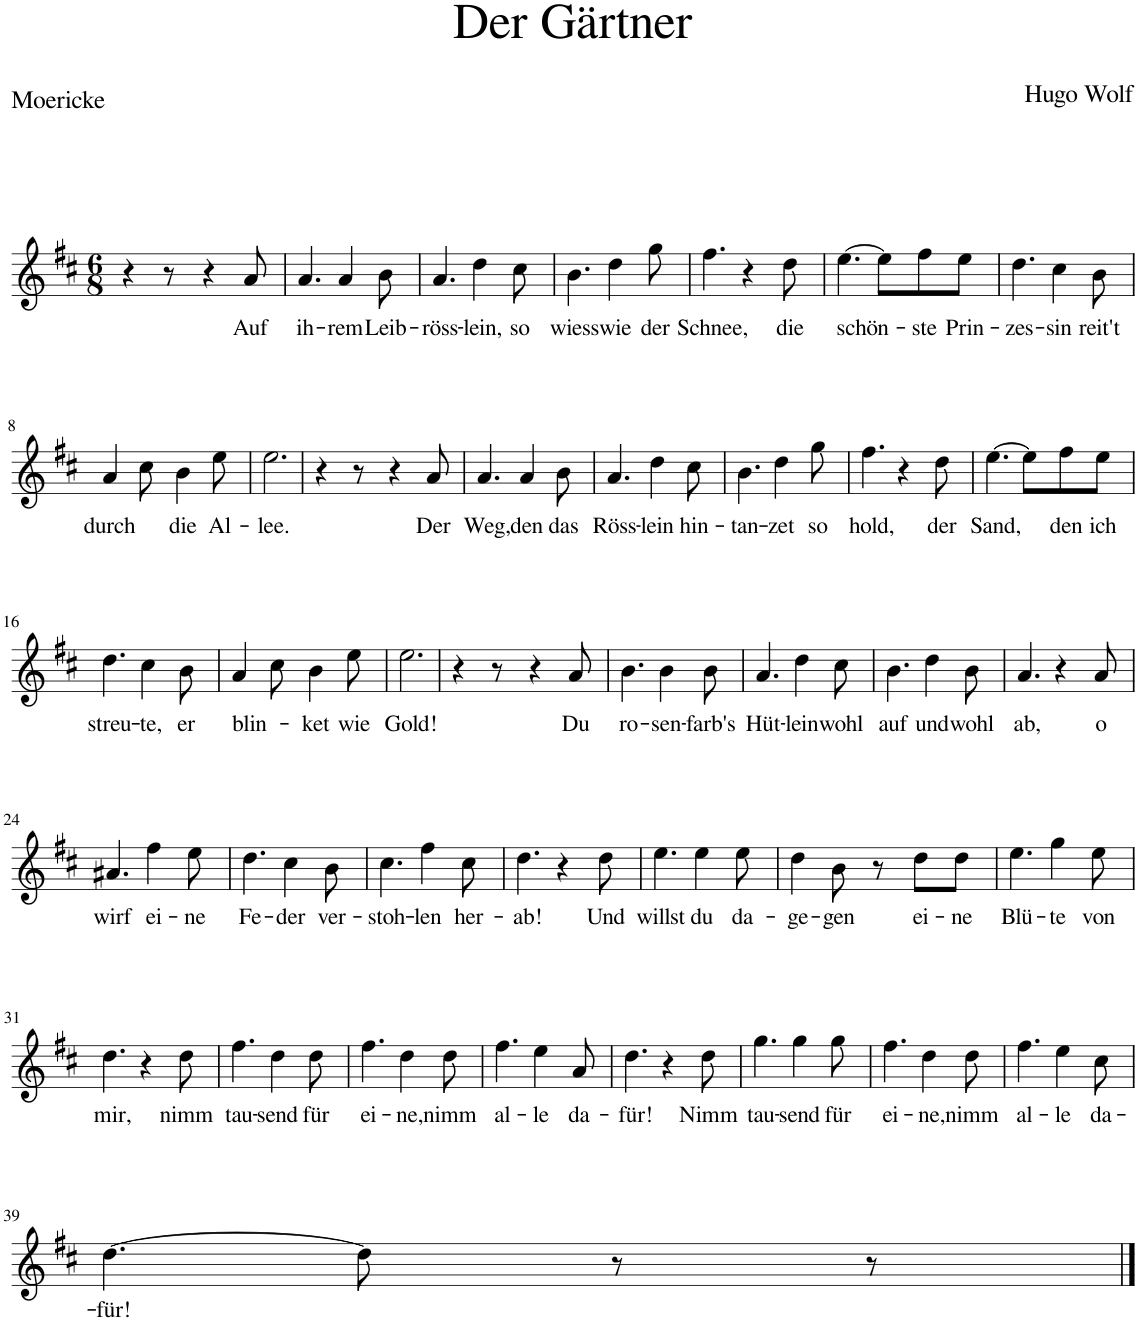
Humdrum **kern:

**kern	**text
*part1	*part1
*staff1	*staff1
*I"Piano	*
*I'Pno	*
*clefG2	*
*k[f#c#]	*
*M6/8	*
=1	=1
4r	.
8r	.
4r	.
!	!LO:LY:b
8a/	Auf
=2	=2
!	!LO:LY:b
4.a/	ih-
!	!LO:LY:b
4a/	-rem
!	!LO:LY:b
8b\	Leib-
=3	=3
!	!LO:LY:b
4.a/	-röss-
!	!LO:LY:b
4dd\	-lein,
!	!LO:LY:b
8cc#\	so
=4	=4
!	!LO:LY:b
4.b\	wiess
!	!LO:LY:b
4dd\	wie
!	!LO:LY:b
8gg\	der
=5	=5
!	!LO:LY:b
4.ff#\	Schnee,
4r	.
!	!LO:LY:b
8dd\	die
=6	=6
!	!LO:LY:b
[4.ee\	schön-
8ee\L]	.
!	!LO:LY:b
8ff#\	-ste
!	!LO:LY:b
8ee\J	Prin-
=7	=7
!	!LO:LY:b
4.dd\	-zes-
!	!LO:LY:b
4cc#\	-sin
!	!LO:LY:b
8b\	reit't
!!LO:LB:g=z
=8	=8
!	!LO:LY:b
4a/	durch
8cc#\	.
!	!LO:LY:b
4b\	die
!	!LO:LY:b
8ee\	Al-
=9	=9
!	!LO:LY:b
2.ee\	-lee.
=10	=10
4r	.
8r	.
4r	.
!	!LO:LY:b
8a/	Der
=11	=11
!	!LO:LY:b
4.a/	Weg,
!	!LO:LY:b
4a/	den
!	!LO:LY:b
8b\	das
=12	=12
!	!LO:LY:b
4.a/	Röss-
!	!LO:LY:b
4dd\	-lein
!	!LO:LY:b
8cc#\	hin-
=13	=13
!	!LO:LY:b
4.b\	-tan-
!	!LO:LY:b
4dd\	-zet
!	!LO:LY:b
8gg\	so
=14	=14
!	!LO:LY:b
4.ff#\	hold,
4r	.
!	!LO:LY:b
8dd\	der
=15	=15
!	!LO:LY:b
[4.ee\	Sand,
8ee\L]	.
!	!LO:LY:b
8ff#\	den
!	!LO:LY:b
8ee\J	ich
!!LO:LB:g=z
=16	=16
!	!LO:LY:b
4.dd\	streu-
!	!LO:LY:b
4cc#\	-te,
!	!LO:LY:b
8b\	er
=17	=17
!	!LO:LY:b
4a/	blin-
8cc#\	.
!	!LO:LY:b
4b\	-ket
!	!LO:LY:b
8ee\	wie
=18	=18
!	!LO:LY:b
2.ee\	Gold!
=19	=19
4r	.
8r	.
4r	.
!	!LO:LY:b
8a/	Du
=20	=20
!	!LO:LY:b
4.b\	ro-
!	!LO:LY:b
4b\	-sen-
!	!LO:LY:b
8b\	-farb's
=21	=21
!	!LO:LY:b
4.a/	Hüt-
!	!LO:LY:b
4dd\	-lein
!	!LO:LY:b
8cc#\	wohl
=22	=22
!	!LO:LY:b
4.b\	auf
!	!LO:LY:b
4dd\	und
!	!LO:LY:b
8b\	wohl
=23	=23
!	!LO:LY:b
4.a/	ab,
4r	.
!	!LO:LY:b
8a/	o
!!LO:LB:g=z
=24	=24
!	!LO:LY:b
4.a#X/	wirf
!	!LO:LY:b
4ff#\	ei-
!	!LO:LY:b
8ee\	-ne
=25	=25
!	!LO:LY:b
4.dd\	Fe-
!	!LO:LY:b
4cc#\	-der
!	!LO:LY:b
8b\	ver-
=26	=26
!	!LO:LY:b
4.cc#\	-stoh-
!	!LO:LY:b
4ff#\	-len
!	!LO:LY:b
8cc#\	her-
=27	=27
!	!LO:LY:b
4.dd\	-ab!
4r	.
!	!LO:LY:b
8dd\	Und
=28	=28
!	!LO:LY:b
4.ee\	willst
!	!LO:LY:b
4ee\	du
!	!LO:LY:b
8ee\	da-
=29	=29
!	!LO:LY:b
4dd\	-ge-
!	!LO:LY:b
8b\	-gen
8r	.
!	!LO:LY:b
8dd\L	ei-
!	!LO:LY:b
8dd\J	-ne
=30	=30
!	!LO:LY:b
4.ee\	Blü-
!	!LO:LY:b
4gg\	-te
!	!LO:LY:b
8ee\	von
!!LO:LB:g=z
=31	=31
!	!LO:LY:b
4.dd\	mir,
4r	.
!	!LO:LY:b
8dd\	nimm
=32	=32
!	!LO:LY:b
4.ff#\	tau-
!	!LO:LY:b
4dd\	-send
!	!LO:LY:b
8dd\	für
=33	=33
!	!LO:LY:b
4.ff#\	ei-
!	!LO:LY:b
4dd\	-ne,
!	!LO:LY:b
8dd\	nimm
=34	=34
!	!LO:LY:b
4.ff#\	al-
!	!LO:LY:b
4ee\	-le
!	!LO:LY:b
8a/	da-
=35	=35
!	!LO:LY:b
4.dd\	-für!
4r	.
!	!LO:LY:b
8dd\	Nimm
=36	=36
!	!LO:LY:b
4.gg\	tau-
!	!LO:LY:b
4gg\	-send
!	!LO:LY:b
8gg\	für
=37	=37
!	!LO:LY:b
4.ff#\	ei-
!	!LO:LY:b
4dd\	-ne,
!	!LO:LY:b
8dd\	nimm
=38	=38
!	!LO:LY:b
4.ff#\	al-
!	!LO:LY:b
4ee\	-le
!	!LO:LY:b
8cc#\	da-
!!LO:LB:g=z
=39	=39
!	!LO:LY:b
[4.dd\	-für!
8dd\]	.
8r	.
8r	.
==	==
*-	*-
